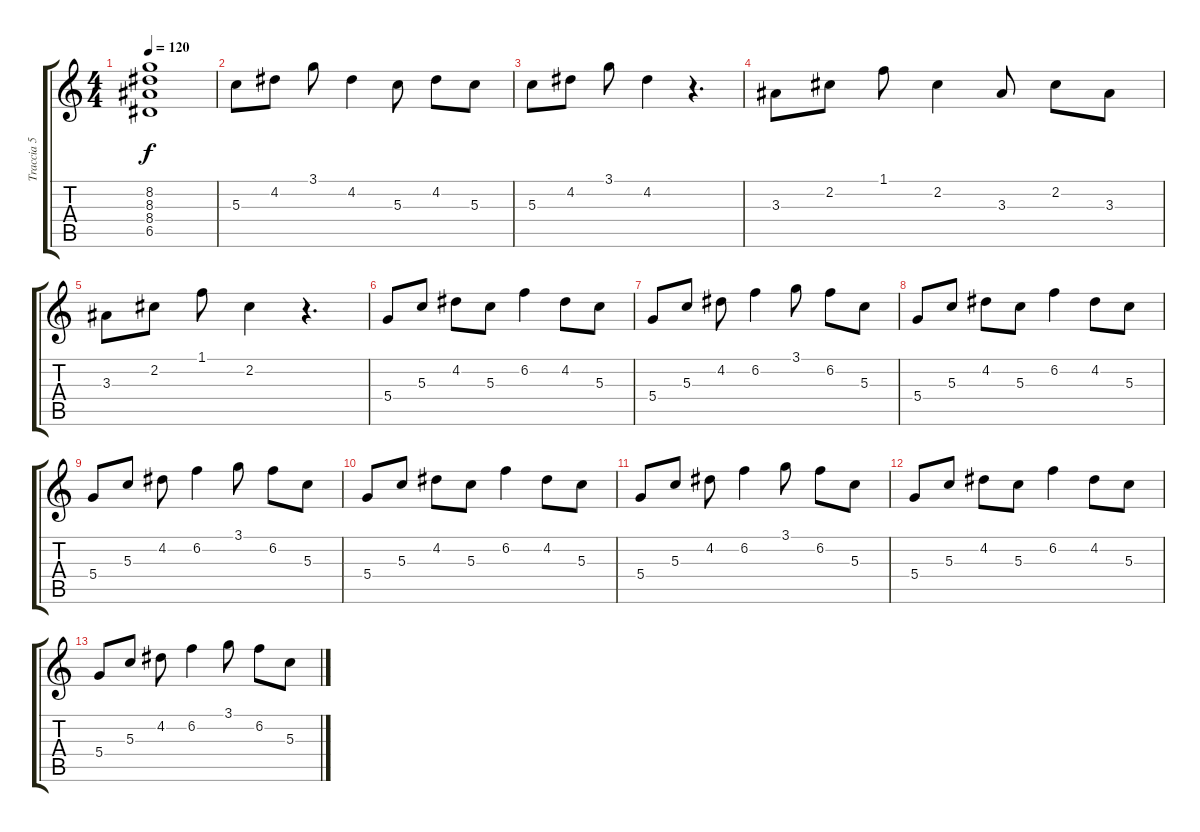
\track ("Traccia 5" "Traccia 5") {instrument electricguitarjazz}
\staff {score tabs}
\tuning (E4 B3 G3 D3 A2 E2) {hide}
\ts (4 4)
\tempo 120
\clef g2
\ks c
(8.2 8.3 8.4 6.5).1{dy f} |
5.3.8 4.2.8 3.1.8 4.2.4 5.3.8 4.2.8 5.3.8 |
5.3.8 4.2.8 3.1.8 4.2.4 r.4{d} |
3.3.8 2.2.8 1.1.8 2.2.4 3.3.8 2.2.8 3.3.8 |
3.3.8 2.2.8 1.1.8 2.2.4 r.4{d} |
5.4.8 5.3.8 4.2.8 5.3.8 6.2.4 4.2.8 5.3.8 |
5.4.8 5.3.8 4.2.8 6.2.4 3.1.8 6.2.8 5.3.8 |
5.4.8 5.3.8 4.2.8 5.3.8 6.2.4 4.2.8 5.3.8 |
5.4.8 5.3.8 4.2.8 6.2.4 3.1.8 6.2.8 5.3.8 |
5.4.8 5.3.8 4.2.8 5.3.8 6.2.4 4.2.8 5.3.8 |
5.4.8 5.3.8 4.2.8 6.2.4 3.1.8 6.2.8 5.3.8 |
5.4.8 5.3.8 4.2.8 5.3.8 6.2.4 4.2.8 5.3.8 |
5.4.8 5.3.8 4.2.8 6.2.4 3.1.8 6.2.8 5.3.8
